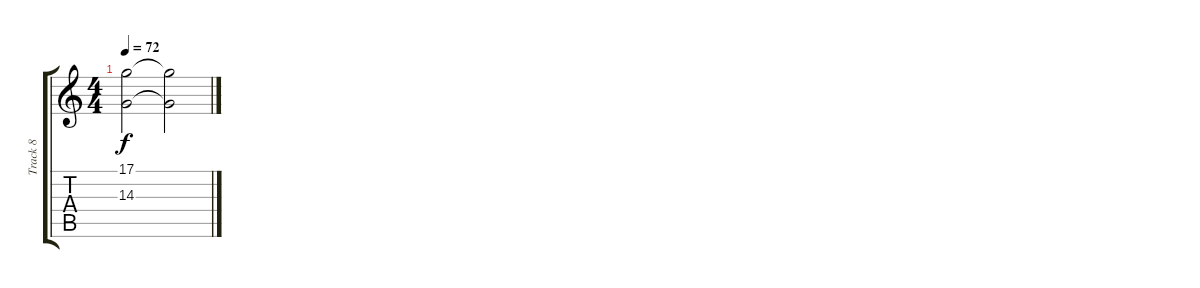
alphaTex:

\track ("Track 8" "Track 8") {instrument choiraahs}
\staff {score tabs}
\tuning (D4 A3 F3 C3 G2 C2) {hide}
\ts (4 4)
\tempo 72
\clef g2
\ks c
(17.1 14.3).2{dy f} (17.1{t} 14.3{t}).2
